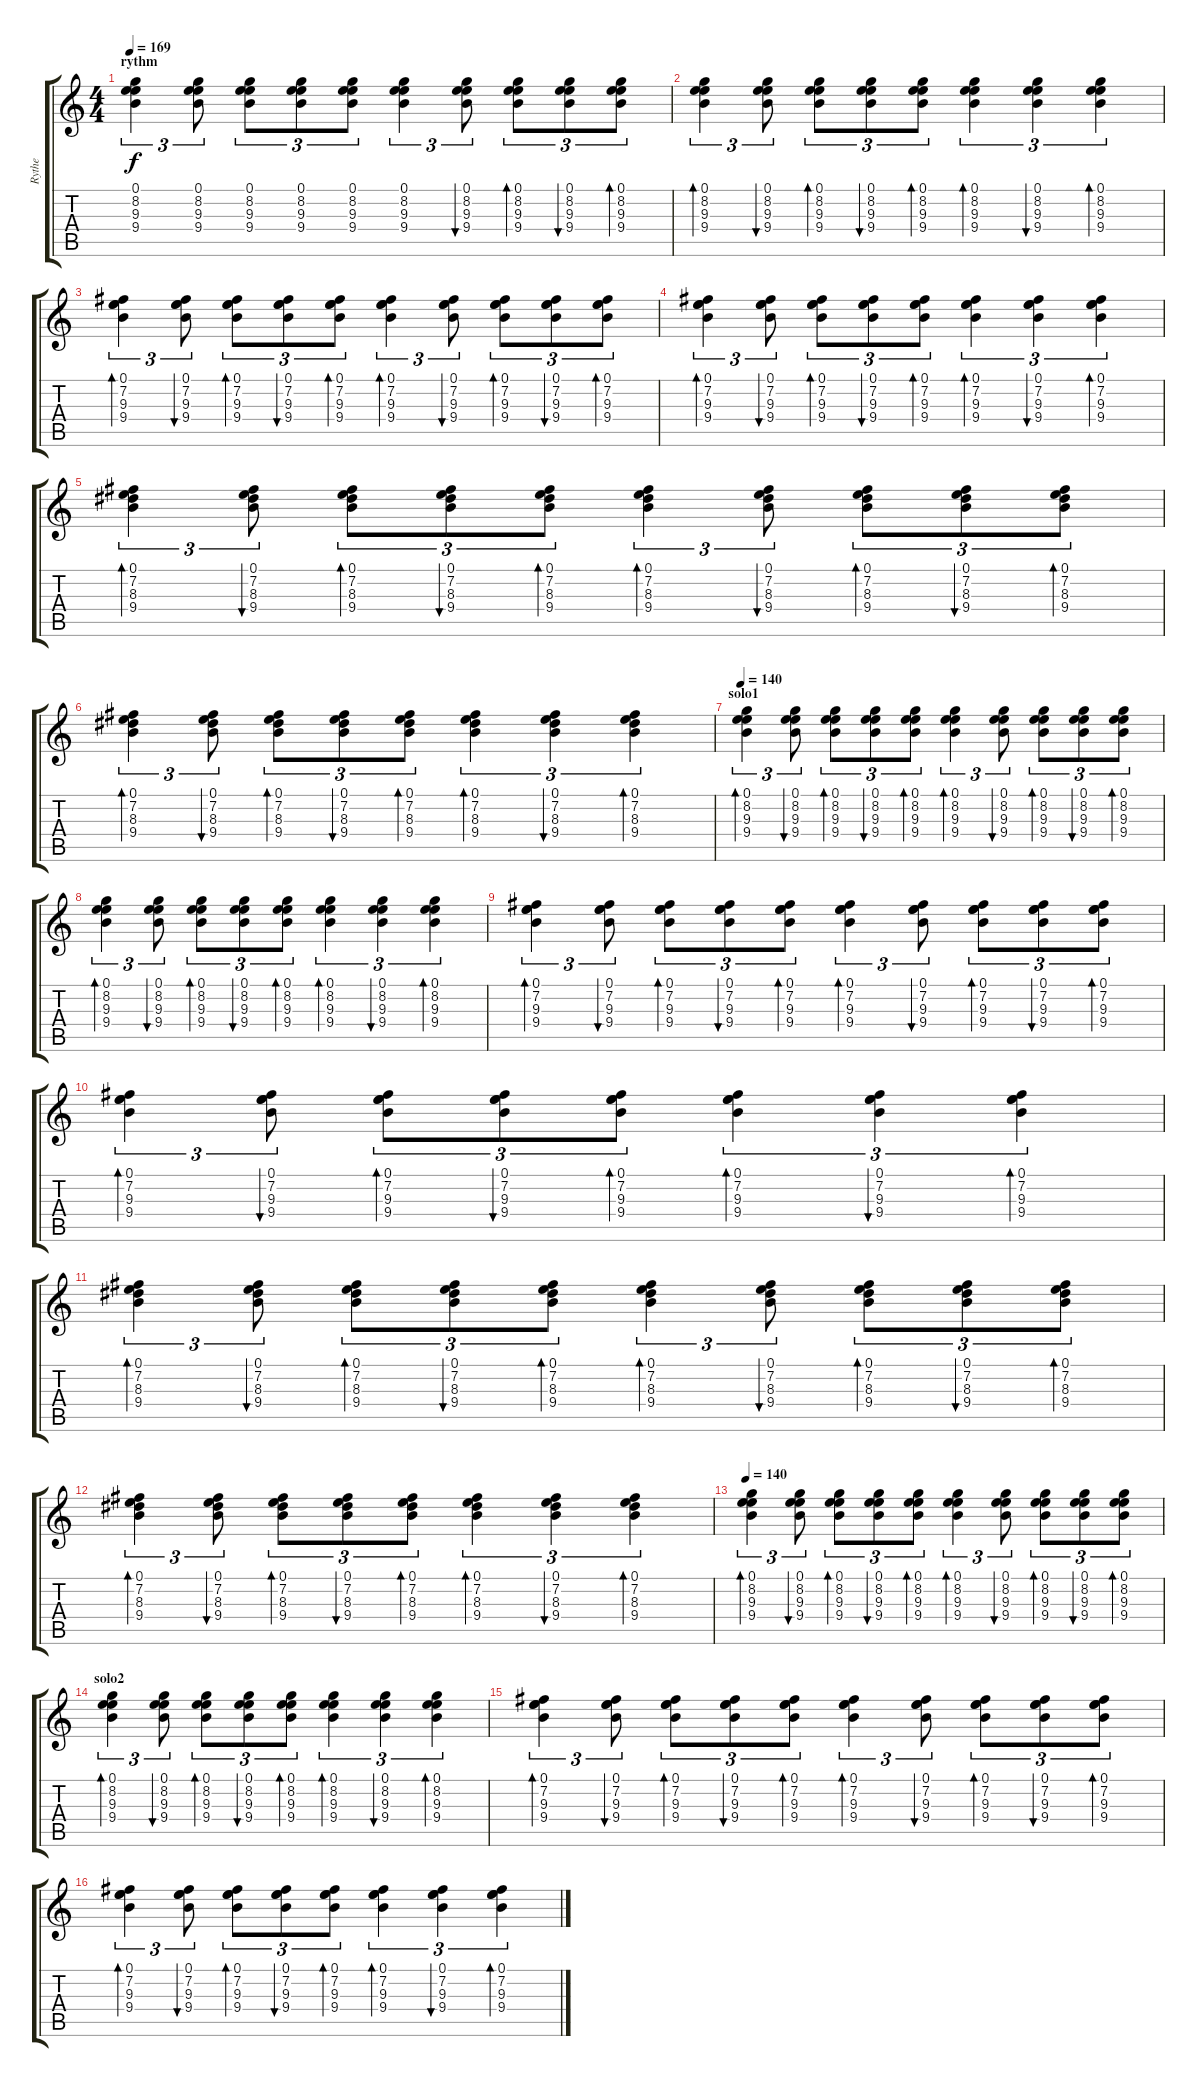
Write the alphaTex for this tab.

\track ("Rythe" "Rythe") {instrument acousticguitarsteel}
\staff {score tabs}
\tuning (E4 B3 G3 D3 A2 E2) {hide}
\ts (4 4)
\section ("" "rythm")
\tempo 140
\tempo 169
\clef g2
\ks c
(0.1 8.2 9.3 9.4).4{tu (3 2) dy f} (0.1 8.2 9.3 9.4).8{tu (3 2)} (0.1 8.2 9.3 9.4).8{tu (3 2)} (0.1 8.2 9.3 9.4).8{tu (3 2)} (0.1 8.2 9.3 9.4).8{tu (3 2)} (0.1 8.2 9.3 9.4).4{tu (3 2)} (0.1 8.2 9.3 9.4).8{tu (3 2) bu 30} (0.1 8.2 9.3 9.4).8{tu (3 2) bd 30} (0.1 8.2 9.3 9.4).8{tu (3 2) bu 30} (0.1 8.2 9.3 9.4).8{tu (3 2) bd 30} |
(0.1 8.2 9.3 9.4).4{tu (3 2) bd 30} (0.1 8.2 9.3 9.4).8{tu (3 2) bu 30} (0.1 8.2 9.3 9.4).8{tu (3 2) bd 30} (0.1 8.2 9.3 9.4).8{tu (3 2) bu 30} (0.1 8.2 9.3 9.4).8{tu (3 2) bd 60} (0.1 8.2 9.3 9.4).4{tu (3 2) bd 30} (0.1 8.2 9.3 9.4).4{tu (3 2) bu 30} (0.1 8.2 9.3 9.4).4{tu (3 2) bd 30} |
(0.1 7.2 9.3 9.4).4{tu (3 2) bd 30} (0.1 7.2 9.3 9.4).8{tu (3 2) bu 30} (0.1 7.2 9.3 9.4).8{tu (3 2) bd 30} (0.1 7.2 9.3 9.4).8{tu (3 2) bu 30} (0.1 7.2 9.3 9.4).8{tu (3 2) bd 60} (0.1 7.2 9.3 9.4).4{tu (3 2) bd 30} (0.1 7.2 9.3 9.4).8{tu (3 2) bu 30} (0.1 7.2 9.3 9.4).8{tu (3 2) bd 30} (0.1 7.2 9.3 9.4).8{tu (3 2) bu 30} (0.1 7.2 9.3 9.4).8{tu (3 2) bd 30} |
(0.1 7.2 9.3 9.4).4{tu (3 2) bd 30} (0.1 7.2 9.3 9.4).8{tu (3 2) bu 30} (0.1 7.2 9.3 9.4).8{tu (3 2) bd 30} (0.1 7.2 9.3 9.4).8{tu (3 2) bu 30} (0.1 7.2 9.3 9.4).8{tu (3 2) bd 60} (0.1 7.2 9.3 9.4).4{tu (3 2) bd 30} (0.1 7.2 9.3 9.4).4{tu (3 2) bu 30} (0.1 7.2 9.3 9.4).4{tu (3 2) bd 30} |
(0.1 7.2 8.3 9.4).4{tu (3 2) bd 30} (0.1 7.2 8.3 9.4).8{tu (3 2) bu 30} (0.1 7.2 8.3 9.4).8{tu (3 2) bd 30} (0.1 7.2 8.3 9.4).8{tu (3 2) bu 30} (0.1 7.2 8.3 9.4).8{tu (3 2) bd 60} (0.1 7.2 8.3 9.4).4{tu (3 2) bd 30} (0.1 7.2 8.3 9.4).8{tu (3 2) bu 30} (0.1 7.2 8.3 9.4).8{tu (3 2) bd 30} (0.1 7.2 8.3 9.4).8{tu (3 2) bu 30} (0.1 7.2 8.3 9.4).8{tu (3 2) bd 30} |
(0.1 7.2 8.3 9.4).4{tu (3 2) bd 30} (0.1 7.2 8.3 9.4).8{tu (3 2) bu 30} (0.1 7.2 8.3 9.4).8{tu (3 2) bd 30} (0.1 7.2 8.3 9.4).8{tu (3 2) bu 30} (0.1 7.2 8.3 9.4).8{tu (3 2) bd 60} (0.1 7.2 8.3 9.4).4{tu (3 2) bd 30} (0.1 7.2 8.3 9.4).4{tu (3 2) bu 30} (0.1 7.2 8.3 9.4).4{tu (3 2) bd 30} |
\section ("" "solo1")
\tempo 140
(0.1 8.2 9.3 9.4).4{tu (3 2) bd 30} (0.1 8.2 9.3 9.4).8{tu (3 2) bu 30} (0.1 8.2 9.3 9.4).8{tu (3 2) bd 30} (0.1 8.2 9.3 9.4).8{tu (3 2) bu 30} (0.1 8.2 9.3 9.4).8{tu (3 2) bd 60} (0.1 8.2 9.3 9.4).4{tu (3 2) bd 30} (0.1 8.2 9.3 9.4).8{tu (3 2) bu 30} (0.1 8.2 9.3 9.4).8{tu (3 2) bd 30} (0.1 8.2 9.3 9.4).8{tu (3 2) bu 30} (0.1 8.2 9.3 9.4).8{tu (3 2) bd 30} |
(0.1 8.2 9.3 9.4).4{tu (3 2) bd 30} (0.1 8.2 9.3 9.4).8{tu (3 2) bu 30} (0.1 8.2 9.3 9.4).8{tu (3 2) bd 30} (0.1 8.2 9.3 9.4).8{tu (3 2) bu 30} (0.1 8.2 9.3 9.4).8{tu (3 2) bd 60} (0.1 8.2 9.3 9.4).4{tu (3 2) bd 30} (0.1 8.2 9.3 9.4).4{tu (3 2) bu 30} (0.1 8.2 9.3 9.4).4{tu (3 2) bd 30} |
(0.1 7.2 9.3 9.4).4{tu (3 2) bd 30} (0.1 7.2 9.3 9.4).8{tu (3 2) bu 30} (0.1 7.2 9.3 9.4).8{tu (3 2) bd 30} (0.1 7.2 9.3 9.4).8{tu (3 2) bu 30} (0.1 7.2 9.3 9.4).8{tu (3 2) bd 60} (0.1 7.2 9.3 9.4).4{tu (3 2) bd 30} (0.1 7.2 9.3 9.4).8{tu (3 2) bu 30} (0.1 7.2 9.3 9.4).8{tu (3 2) bd 30} (0.1 7.2 9.3 9.4).8{tu (3 2) bu 30} (0.1 7.2 9.3 9.4).8{tu (3 2) bd 30} |
(0.1 7.2 9.3 9.4).4{tu (3 2) bd 30} (0.1 7.2 9.3 9.4).8{tu (3 2) bu 30} (0.1 7.2 9.3 9.4).8{tu (3 2) bd 30} (0.1 7.2 9.3 9.4).8{tu (3 2) bu 30} (0.1 7.2 9.3 9.4).8{tu (3 2) bd 60} (0.1 7.2 9.3 9.4).4{tu (3 2) bd 30} (0.1 7.2 9.3 9.4).4{tu (3 2) bu 30} (0.1 7.2 9.3 9.4).4{tu (3 2) bd 30} |
(0.1 7.2 8.3 9.4).4{tu (3 2) bd 30} (0.1 7.2 8.3 9.4).8{tu (3 2) bu 30} (0.1 7.2 8.3 9.4).8{tu (3 2) bd 30} (0.1 7.2 8.3 9.4).8{tu (3 2) bu 30} (0.1 7.2 8.3 9.4).8{tu (3 2) bd 60} (0.1 7.2 8.3 9.4).4{tu (3 2) bd 30} (0.1 7.2 8.3 9.4).8{tu (3 2) bu 30} (0.1 7.2 8.3 9.4).8{tu (3 2) bd 30} (0.1 7.2 8.3 9.4).8{tu (3 2) bu 30} (0.1 7.2 8.3 9.4).8{tu (3 2) bd 30} |
(0.1 7.2 8.3 9.4).4{tu (3 2) bd 30} (0.1 7.2 8.3 9.4).8{tu (3 2) bu 30} (0.1 7.2 8.3 9.4).8{tu (3 2) bd 30} (0.1 7.2 8.3 9.4).8{tu (3 2) bu 30} (0.1 7.2 8.3 9.4).8{tu (3 2) bd 60} (0.1 7.2 8.3 9.4).4{tu (3 2) bd 30} (0.1 7.2 8.3 9.4).4{tu (3 2) bu 30} (0.1 7.2 8.3 9.4).4{tu (3 2) bd 30} |
\tempo 140
(0.1 8.2 9.3 9.4).4{tu (3 2) bd 30} (0.1 8.2 9.3 9.4).8{tu (3 2) bu 30} (0.1 8.2 9.3 9.4).8{tu (3 2) bd 30} (0.1 8.2 9.3 9.4).8{tu (3 2) bu 30} (0.1 8.2 9.3 9.4).8{tu (3 2) bd 60} (0.1 8.2 9.3 9.4).4{tu (3 2) bd 30} (0.1 8.2 9.3 9.4).8{tu (3 2) bu 30} (0.1 8.2 9.3 9.4).8{tu (3 2) bd 30} (0.1 8.2 9.3 9.4).8{tu (3 2) bu 30} (0.1 8.2 9.3 9.4).8{tu (3 2) bd 30} |
\section ("" "solo2")
(0.1 8.2 9.3 9.4).4{tu (3 2) bd 30} (0.1 8.2 9.3 9.4).8{tu (3 2) bu 30} (0.1 8.2 9.3 9.4).8{tu (3 2) bd 30} (0.1 8.2 9.3 9.4).8{tu (3 2) bu 30} (0.1 8.2 9.3 9.4).8{tu (3 2) bd 60} (0.1 8.2 9.3 9.4).4{tu (3 2) bd 30} (0.1 8.2 9.3 9.4).4{tu (3 2) bu 30} (0.1 8.2 9.3 9.4).4{tu (3 2) bd 30} |
(0.1 7.2 9.3 9.4).4{tu (3 2) bd 30} (0.1 7.2 9.3 9.4).8{tu (3 2) bu 30} (0.1 7.2 9.3 9.4).8{tu (3 2) bd 30} (0.1 7.2 9.3 9.4).8{tu (3 2) bu 30} (0.1 7.2 9.3 9.4).8{tu (3 2) bd 60} (0.1 7.2 9.3 9.4).4{tu (3 2) bd 30} (0.1 7.2 9.3 9.4).8{tu (3 2) bu 30} (0.1 7.2 9.3 9.4).8{tu (3 2) bd 30} (0.1 7.2 9.3 9.4).8{tu (3 2) bu 30} (0.1 7.2 9.3 9.4).8{tu (3 2) bd 30} |
(0.1 7.2 9.3 9.4).4{tu (3 2) bd 30} (0.1 7.2 9.3 9.4).8{tu (3 2) bu 30} (0.1 7.2 9.3 9.4).8{tu (3 2) bd 30} (0.1 7.2 9.3 9.4).8{tu (3 2) bu 30} (0.1 7.2 9.3 9.4).8{tu (3 2) bd 60} (0.1 7.2 9.3 9.4).4{tu (3 2) bd 30} (0.1 7.2 9.3 9.4).4{tu (3 2) bu 30} (0.1 7.2 9.3 9.4).4{tu (3 2) bd 30}
